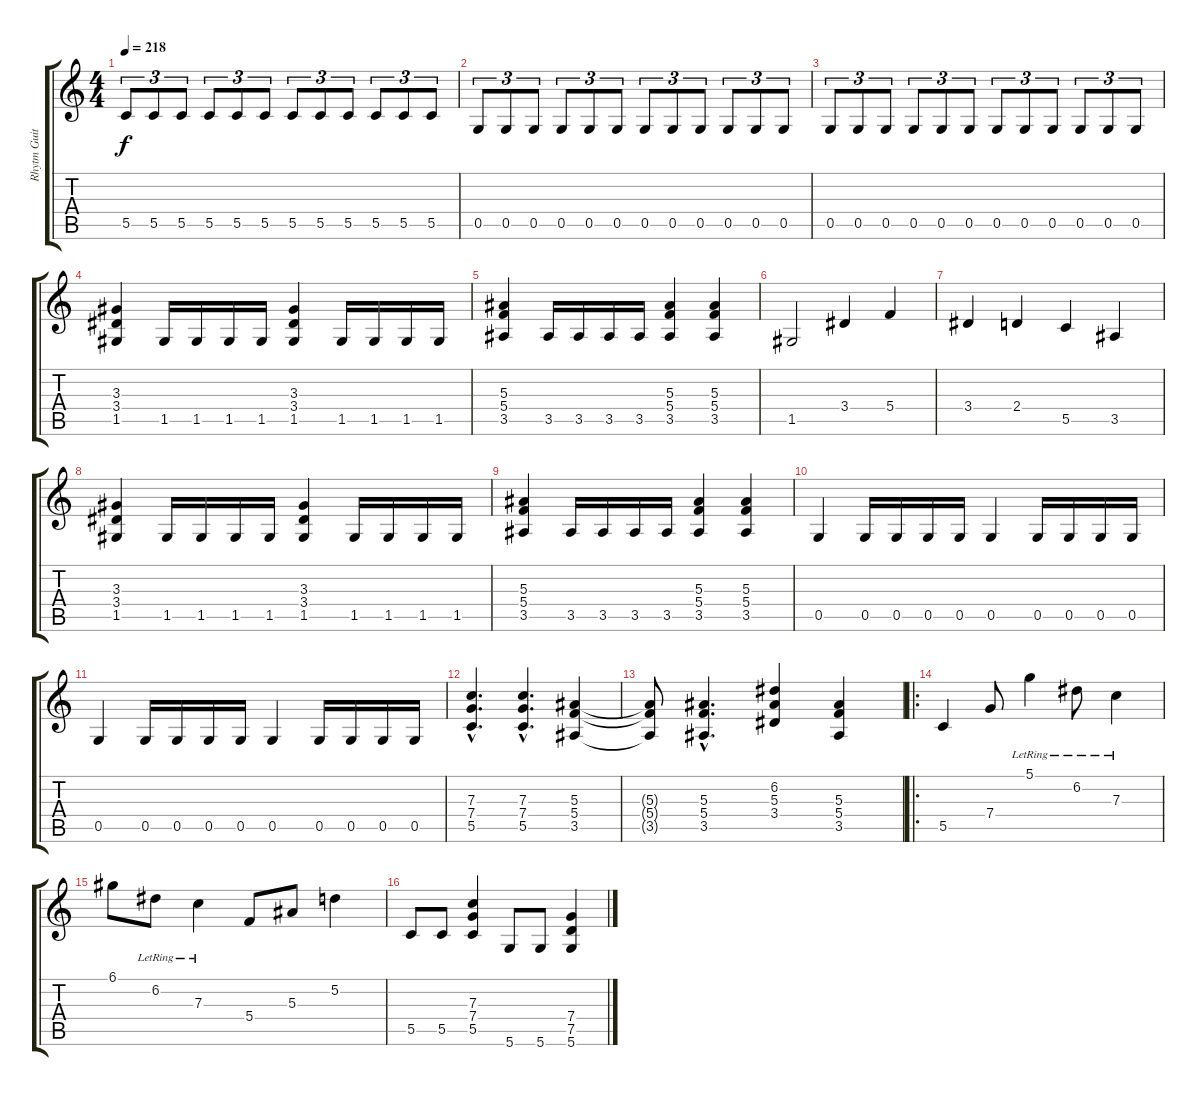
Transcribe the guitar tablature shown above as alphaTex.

\track ("Rhytm Guitar" "Rhytm Guit") {instrument distortionguitar}
\staff {score tabs}
\tuning (D4 A3 F3 C3 G2 D2) {hide}
\ts (4 4)
\tempo 218
\clef g2
\ks c
5.5.8{tu (3 2) dy f} 5.5.8{tu (3 2)} 5.5.8{tu (3 2)} 5.5.8{tu (3 2)} 5.5.8{tu (3 2)} 5.5.8{tu (3 2)} 5.5.8{tu (3 2)} 5.5.8{tu (3 2)} 5.5.8{tu (3 2)} 5.5.8{tu (3 2)} 5.5.8{tu (3 2)} 5.5.8{tu (3 2)} |
0.5.8{tu (3 2)} 0.5.8{tu (3 2)} 0.5.8{tu (3 2)} 0.5.8{tu (3 2)} 0.5.8{tu (3 2)} 0.5.8{tu (3 2)} 0.5.8{tu (3 2)} 0.5.8{tu (3 2)} 0.5.8{tu (3 2)} 0.5.8{tu (3 2)} 0.5.8{tu (3 2)} 0.5.8{tu (3 2)} |
0.5.8{tu (3 2)} 0.5.8{tu (3 2)} 0.5.8{tu (3 2)} 0.5.8{tu (3 2)} 0.5.8{tu (3 2)} 0.5.8{tu (3 2)} 0.5.8{tu (3 2)} 0.5.8{tu (3 2)} 0.5.8{tu (3 2)} 0.5.8{tu (3 2)} 0.5.8{tu (3 2)} 0.5.8{tu (3 2)} |
(3.3 3.4 1.5).4 1.5.16 1.5.16 1.5.16 1.5.16 (3.3 3.4 1.5).4 1.5.16 1.5.16 1.5.16 1.5.16 |
(5.3 5.4 3.5).4 3.5.16 3.5.16 3.5.16 3.5.16 (5.3 5.4 3.5).4 (5.3 5.4 3.5).4 |
1.5.2 3.4.4 5.4.4 |
3.4.4 2.4.4 5.5.4 3.5.4 |
(3.3 3.4 1.5).4 1.5.16 1.5.16 1.5.16 1.5.16 (3.3 3.4 1.5).4 1.5.16 1.5.16 1.5.16 1.5.16 |
(5.3 5.4 3.5).4 3.5.16 3.5.16 3.5.16 3.5.16 (5.3 5.4 3.5).4 (5.3 5.4 3.5).4 |
0.5.4 0.5.16 0.5.16 0.5.16 0.5.16 0.5.4 0.5.16 0.5.16 0.5.16 0.5.16 |
0.5.4 0.5.16 0.5.16 0.5.16 0.5.16 0.5.4 0.5.16 0.5.16 0.5.16 0.5.16 |
(7.3{hac} 7.4{hac} 5.5{hac}).4{d} (7.3{hac} 7.4{hac} 5.5{hac}).4{d} (5.3 5.4 3.5).4 |
(5.3{t} 5.4{t} 3.5{t}).8 (5.3{hac} 5.4{hac} 3.5{hac}).4{d} (6.2 5.3 3.4).4 (5.3 5.4 3.5).4 |
\ro
5.5.4 7.4.8 5.1{lr}.4 6.2{lr}.8 7.3{lr}.4 |
6.1.8 6.2{lr}.8 7.3{lr}.4 5.4.8 5.3.8 5.2.4 |
5.5.8 5.5.8 (7.3 7.4 5.5).4 5.6.8 5.6.8 (7.4 7.5 5.6).4
